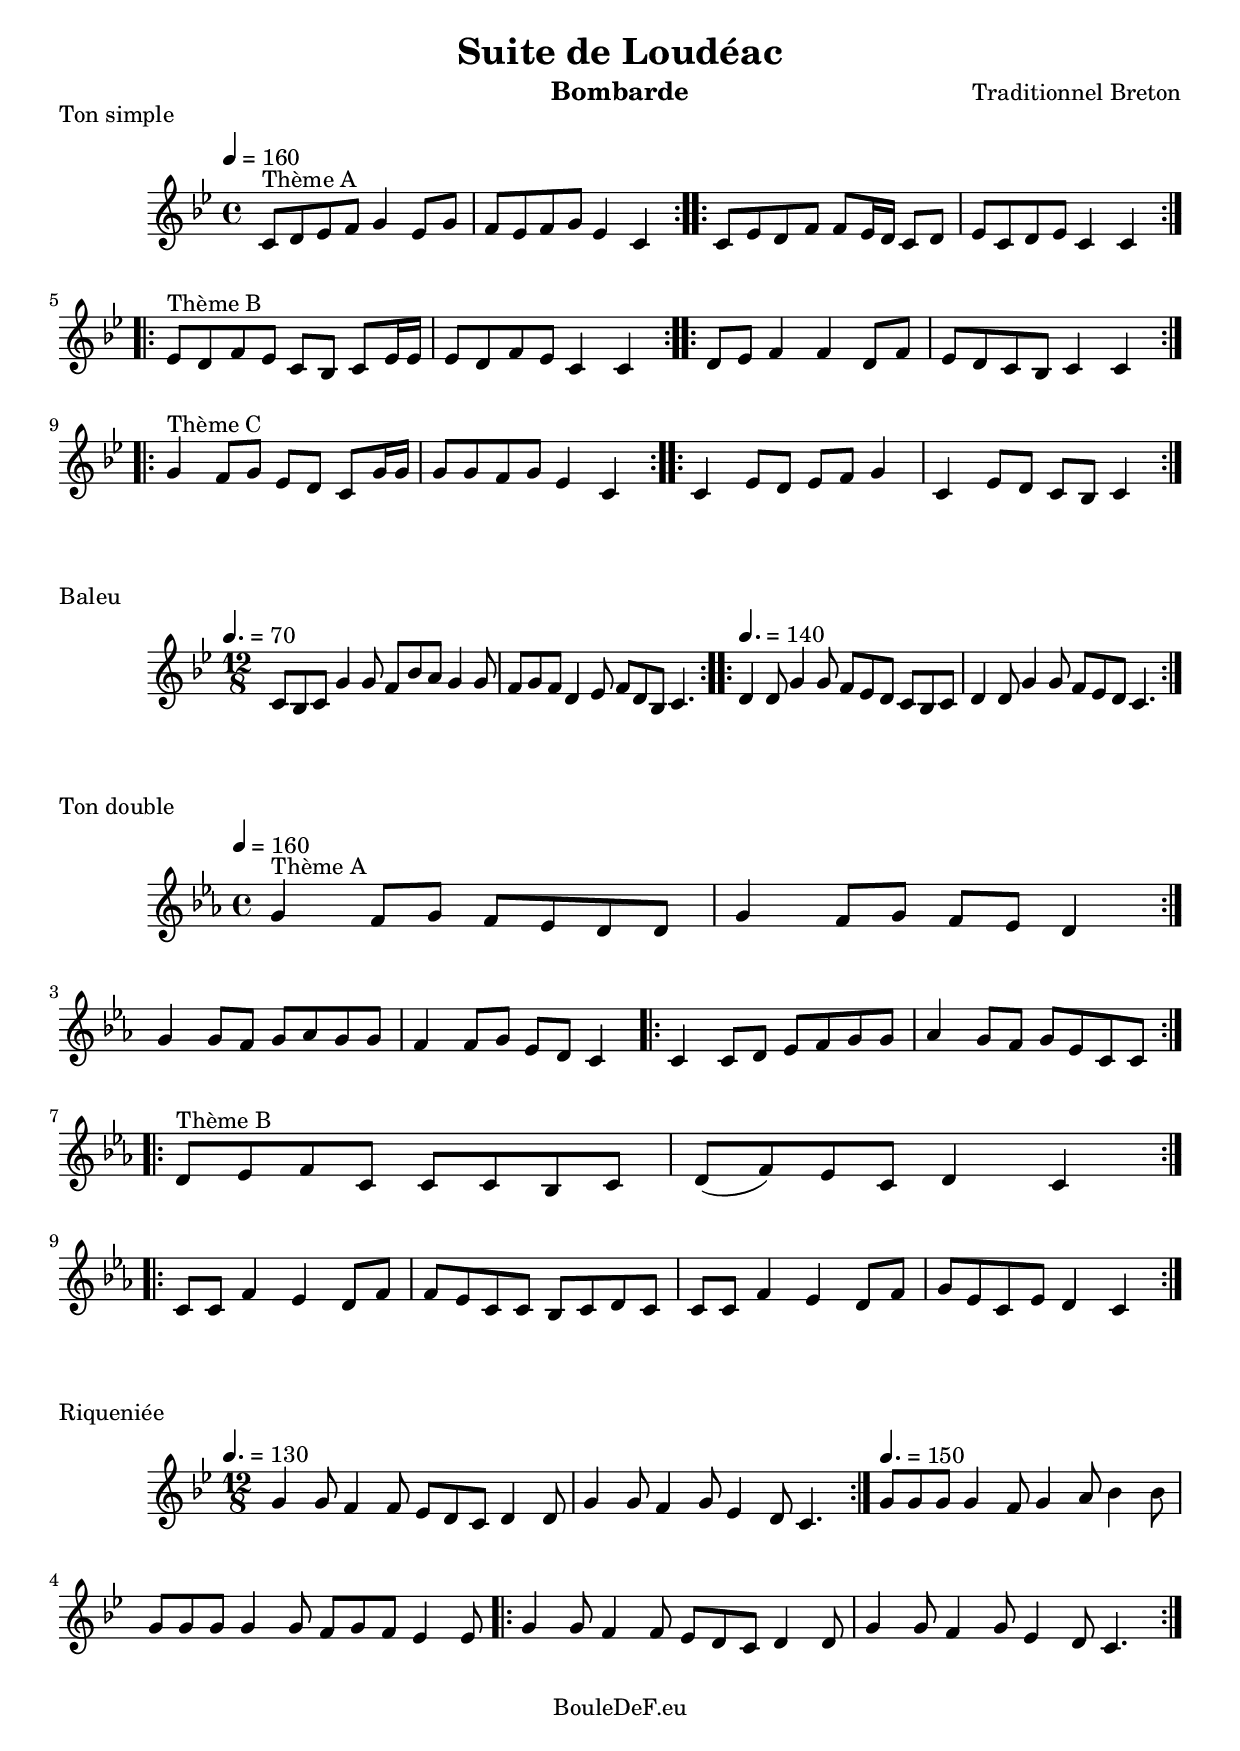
\version "2.16.0"
\include "italiano.ly"

\header {
	title = "Suite de Loudéac"
	composer = "Traditionnel Breton"
  instrument = "Bombarde"
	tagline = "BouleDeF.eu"
}

loudeac_tonsimple = \relative sib {
	\clef "treble"
	\key sib \major
	\time 4/4
	\tempo 4 = 160

	\repeat volta 2 {
		| do8^"Thème A" re mib fa sol4 mib8 sol
		| fa8 mib fa sol mib4 do
	}
	\repeat volta 2 {
		| do8 mib re fa fa mib16 re do8 re
		| mib8 do re mib do4 do
	}
	\break
	\repeat volta 2 {
		| mib8^"Thème B" re fa mib do sib do mib16 mib
		| mib8 re fa mib do4 do
	}
	\repeat volta 2 {
		| re8 mib fa4 fa re8 fa
		| mib8 re do sib do4 do
	}
	\break
	\repeat volta 2 {
		| sol'4^"Thème C" fa8 sol mib re do sol'16 sol
		| sol8 sol fa sol mib4 do
	}
	\repeat volta 2 {
		| do4 mib8 re mib fa sol4
		| do,4 mib8 re do sib do4
	}
}

baleu = \relative sib {
	\clef "treble"
	\key sib \major
	\time 12/8

	\tempo 4. = 70
	\repeat volta 2 {
		| do8 sib do sol'4 sol8 fa sib la sol4 sol8
		| fa8 sol fa re4 mib8 fa re sib do4.
	}
	\tempo 4. = 140
	\repeat volta 2 {
		| re4 re8 sol4 sol8 fa mib re do sib do
		| re4 re8 sol4 sol8 fa mib re do4.
	}
}

loudeac_tondouble = \relative sib {
	\clef "treble"
	\key mib \major
	\time 4/4
	\tempo 4 = 160

	\repeat volta 2 {
		| sol'4^"Thème A" fa8 sol fa mib re re
		| sol4 fa8 sol fa mib re4
	}
	\break
	| sol4 sol8 fa sol lab sol sol
	| fa4 fa8 sol mib re do4
	\repeat volta 2 {
		| do4 do8 re mib fa sol sol
		| lab4 sol8 fa sol mib do do
	}
	\break
	\repeat volta 2 {
		| re8^"Thème B" mib fa do do do sib do
		| re( fa) mib do re4 do
	}
	\break
	\repeat volta 2 {
		| do8 do fa4 mib re8 fa
		| fa8 mib do do sib do re do
		| do8 do fa4 mib re8 fa
		| sol8 mib do mib re4 do
	}
}

riqueniee = \relative sib {
	\clef "treble"
	\key sib \major
	\time 12/8

	\tempo 4. = 130
	\repeat volta 2 {
		| sol'4 sol8 fa4 fa8 mib re do re4 re8
		| sol4 sol8 fa4 sol8 mib4 re8 do4.
	}
	\tempo 4. = 150
	| sol'8 sol sol sol4 fa8 sol4 la8 sib4 sib8
	| sol8 sol sol sol4 sol8 fa sol fa mib4 mib8
	\repeat volta 2 {
		| sol4 sol8 fa4 fa8 mib re do re4 re8
		| sol4 sol8 fa4 sol8 mib4 re8 do4.
	}
}

\score {
	\new Staff {
		\loudeac_tonsimple
	}
	\header {
		piece = "Ton simple"	
	}
	\layout {}
}

\score {
	\new Staff {
		\baleu
	}
	\header {
		piece = "Baleu"	
	}
	\layout {}
}

\score {
	\new Staff {
		\loudeac_tondouble
	}
	\header {
		piece = "Ton double"	
	}
	\layout {}
}

\score {
	\new Staff {
		\riqueniee
	}
	\header {
		piece = "Riqueniée"	
	}
	\layout {}
}

\score {
	\new Staff \with {midiInstrument=#"oboe"} {
		\unfoldRepeats { \loudeac_tonsimple }
		\unfoldRepeats { \baleu }
		\unfoldRepeats { \loudeac_tondouble }
		\unfoldRepeats { \riqueniee }
	}
	\midi {}
}

